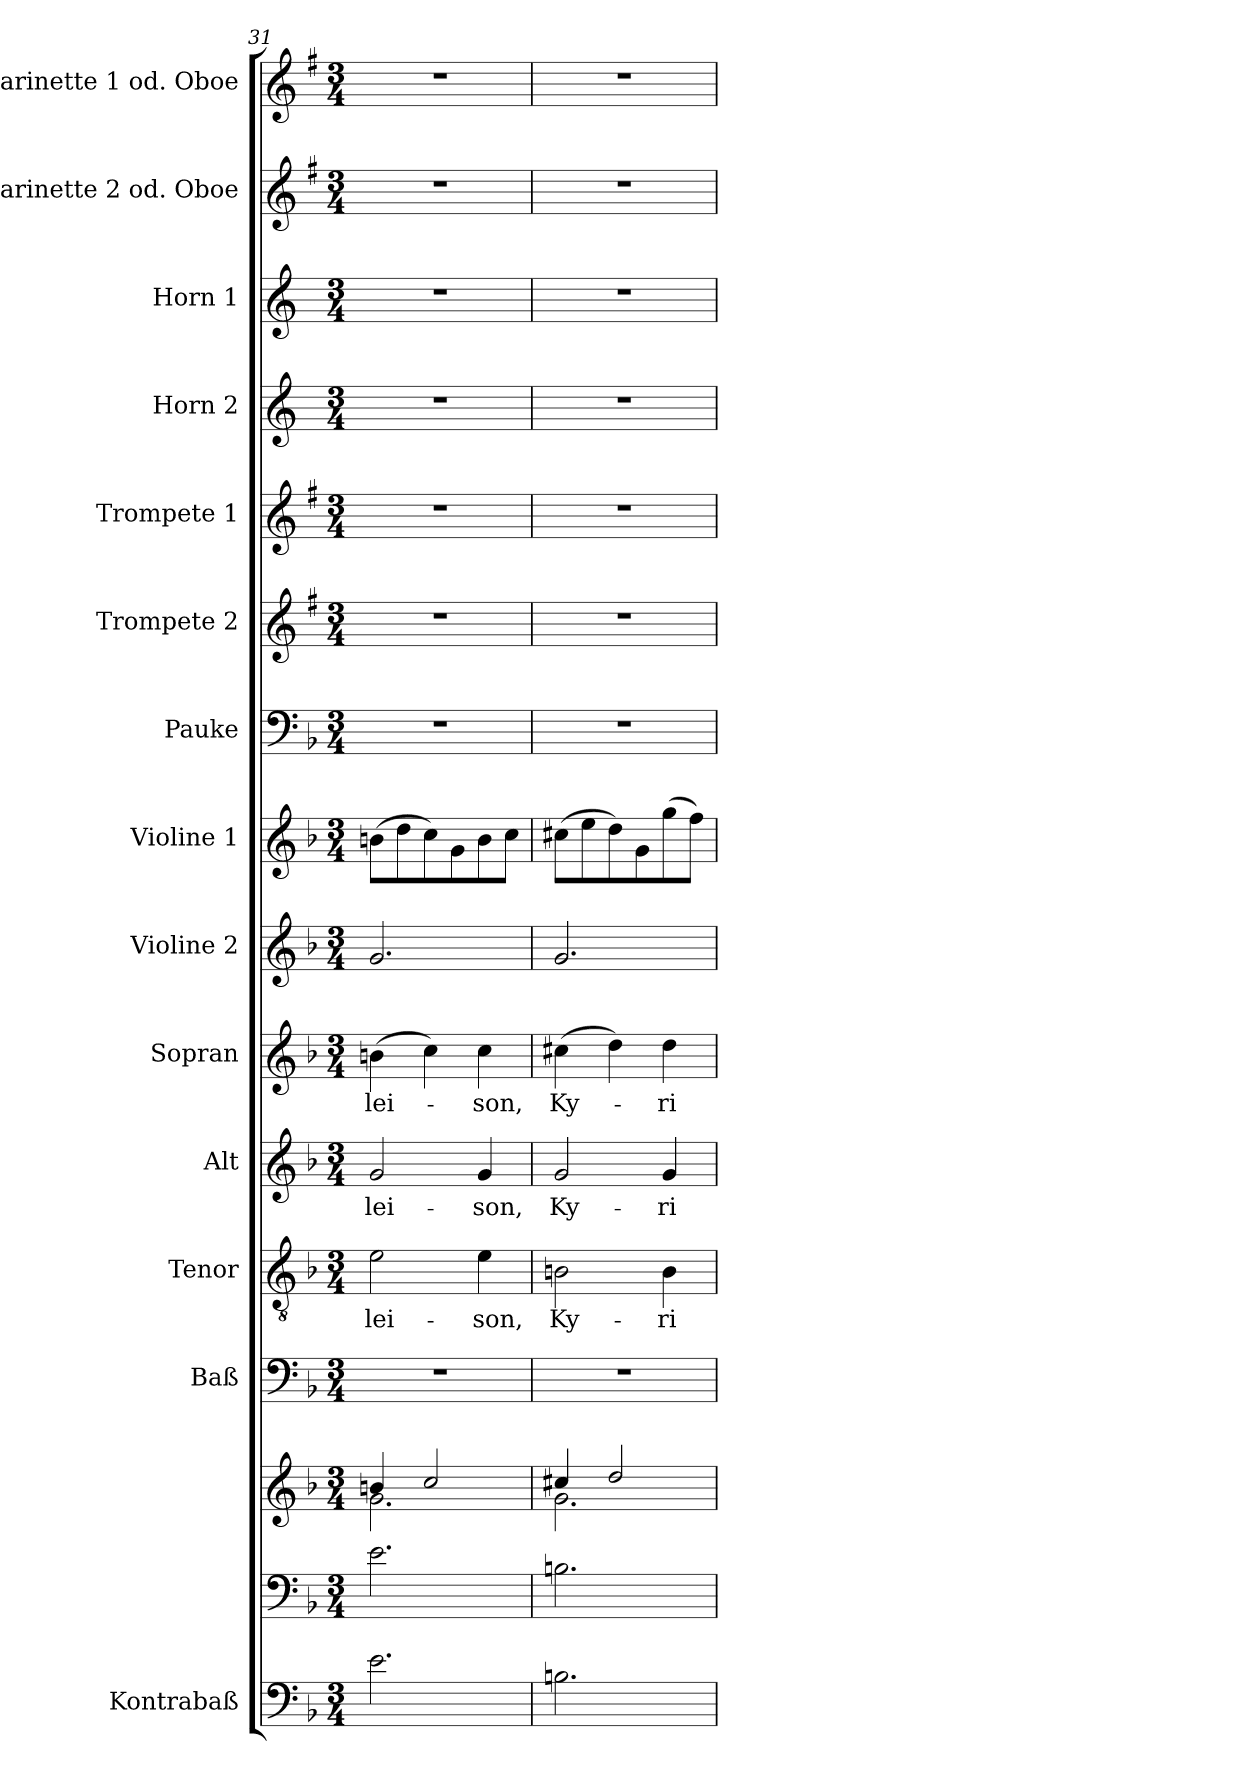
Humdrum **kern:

**kern	**kern	**kern	**kern	**kern	**text	**kern	**text	**kern	**text	**kern	**kern	**kern	**kern	**kern	**kern	**kern	**kern	**kern
*part15	*part14	*part14	*part13	*part12	*part12	*part11	*part11	*part10	*part10	*part9	*part8	*part7	*part6	*part5	*part4	*part3	*part2	*part1
*staff16	*staff15	*staff14	*staff13	*staff12	*staff12	*staff11	*staff11	*staff10	*staff10	*staff9	*staff8	*staff7	*staff6	*staff5	*staff4	*staff3	*staff2	*staff1
*I"Kontrabaß	*	*	*I"Baß	*I"Tenor	*	*I"Alt	*	*I"Sopran	*	*I"Violine 2	*I"Violine 1	*I"Pauke	*I"Trompete 2	*I"Trompete 1	*I"Horn 2	*I"Horn 1	*I"Klarinette 2 od. Oboe	*I"Klarinette 1 od. Oboe
*	*	*	*	*	*	*	*	*	*	*	*	*	*I'Tpt	*I'Tpt	*I'Hn	*I'Hn	*	*
*clefF4	*clefF4	*clefG2	*clefF4	*clefGv2	*	*clefG2	*	*clefG2	*	*clefG2	*clefG2	*clefF4	*clefG2	*clefG2	*clefG2	*clefG2	*clefG2	*clefG2
*ITrd7c12	*	*	*	*	*	*	*	*	*	*	*	*	*ITrd1c2	*ITrd1c2	*ITrd4c7	*ITrd4c7	*ITrd1c2	*ITrd1c2
*k[b-]	*k[b-]	*k[b-]	*k[b-]	*k[b-]	*	*k[b-]	*	*k[b-]	*	*k[b-]	*k[b-]	*k[b-]	*k[b-]	*k[b-]	*k[b-]	*k[b-]	*k[b-]	*k[b-]
*F:	*F:	*F:	*F:	*F:	*	*F:	*	*F:	*	*F:	*F:	*F:	*F:	*F:	*F:	*F:	*F:	*F:
*M3/4	*M3/4	*M3/4	*M3/4	*M3/4	*	*M3/4	*	*M3/4	*	*M3/4	*M3/4	*M3/4	*M3/4	*M3/4	*M3/4	*M3/4	*M3/4	*M3/4
=31	=31	=31	=31	=31	=31	=31	=31	=31	=31	=31	=31	=31	=31	=31	=31	=31	=31	=31
*	*	*^	*	*	*	*	*	*	*	*	*	*	*	*	*	*	*	*
!	!	!	!	!	!	!LO:LY:b	!	!LO:LY:b	!	!LO:LY:b	!	!	!	!	!	!	!	!	!
2.E\	2.e\	4bn/	2.g\	2.r	2e\	-lei-	2g/	-lei-	(>4bn\	-lei-	2.g/	(>8bn\L	2.r	2.r	2.r	2.r	2.r	2.r	2.r
.	.	.	.	.	.	.	.	.	.	.	.	8dd\	.	.	.	.	.	.	.
.	.	2cc/	.	.	.	.	.	.	4cc\)	.	.	8cc\)	.	.	.	.	.	.	.
.	.	.	.	.	.	.	.	.	.	.	.	8g\	.	.	.	.	.	.	.
!	!	!	!	!	!	!LO:LY:b	!	!LO:LY:b	!	!LO:LY:b	!	!	!	!	!	!	!	!	!
.	.	.	.	.	4e\	-son,	4g/	-son,	4cc\	-son,	.	8b\	.	.	.	.	.	.	.
.	.	.	.	.	.	.	.	.	.	.	.	8cc\J	.	.	.	.	.	.	.
=32	=32	=32	=32	=32	=32	=32	=32	=32	=32	=32	=32	=32	=32	=32	=32	=32	=32	=32	=32
!	!	!	!	!	!	!LO:LY:b	!	!LO:LY:b	!	!LO:LY:b	!	!	!	!	!	!	!	!	!
2.BBn\	2.Bn\	4cc#X/	2.g\	2.r	2Bn\	Ky-	2g/	Ky-	(>4cc#X\	Ky-	2.g/	(>8cc#X\L	2.r	2.r	2.r	2.r	2.r	2.r	2.r
.	.	.	.	.	.	.	.	.	.	.	.	8ee\	.	.	.	.	.	.	.
.	.	2dd/	.	.	.	.	.	.	4dd\)	.	.	8dd\)	.	.	.	.	.	.	.
.	.	.	.	.	.	.	.	.	.	.	.	8g\	.	.	.	.	.	.	.
!	!	!	!	!	!	!LO:LY:b	!	!LO:LY:b	!	!LO:LY:b	!	!	!	!	!	!	!	!	!
.	.	.	.	.	4B\	-ri-	4g/	-ri-	4dd\	-ri-	.	(>8gg\	.	.	.	.	.	.	.
.	.	.	.	.	.	.	.	.	.	.	.	8ff\J)	.	.	.	.	.	.	.
*	*	*v	*v	*	*	*	*	*	*	*	*	*	*	*	*	*	*	*	*
=	=	=	=	=	=	=	=	=	=	=	=	=	=	=	=	=	=	=
*-	*-	*-	*-	*-	*-	*-	*-	*-	*-	*-	*-	*-	*-	*-	*-	*-	*-	*-
